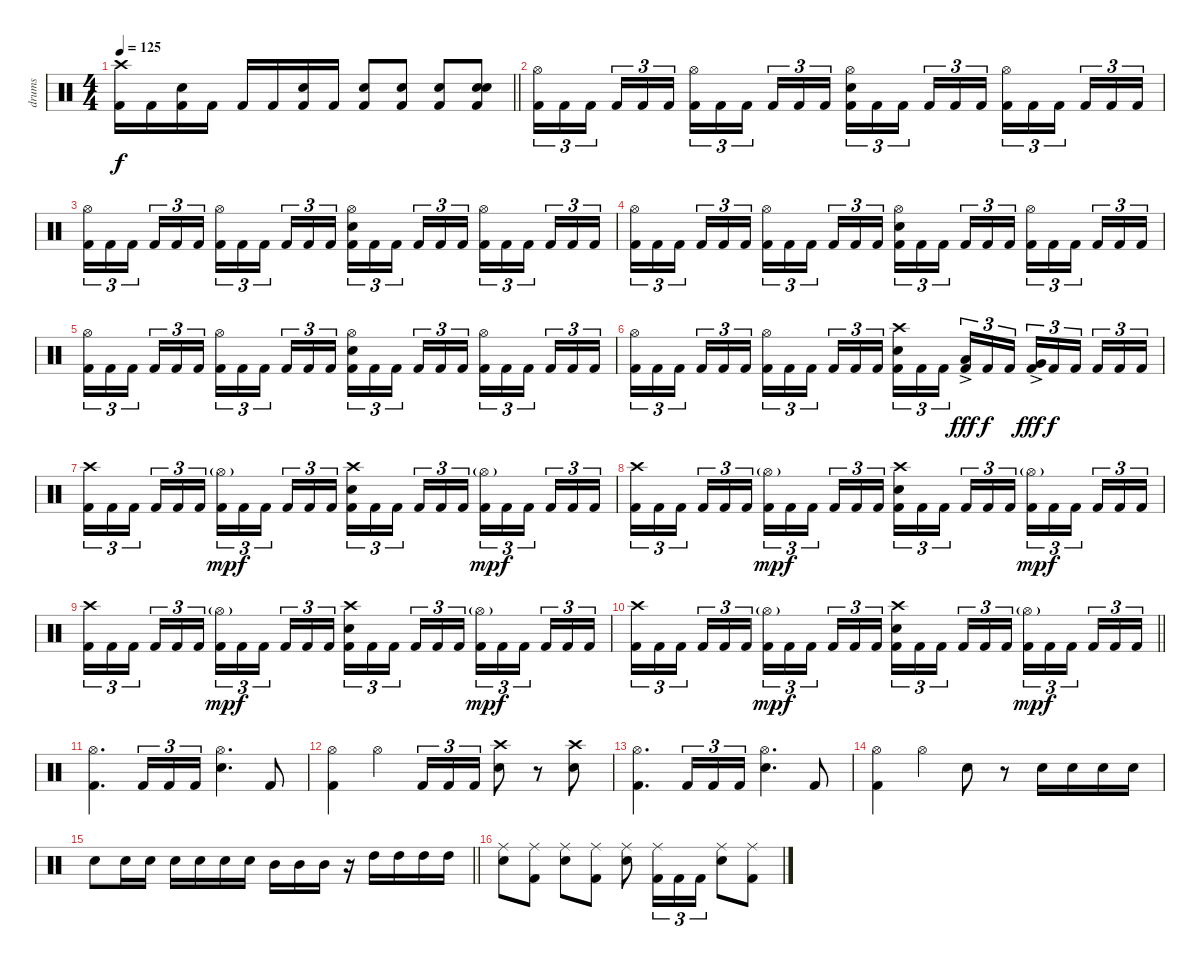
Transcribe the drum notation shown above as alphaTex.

\track ("drums" "drums") {instrument percussion}
\staff {score}
\articulation defaults
\ts (4 4)
\tempo 125
\clef neutral
\barLineRight lightlight
\ks c
("Crash high (hit)" "Kick (hit) 2").16{dy f} "Kick (hit) 2".16 ("Snare (hit) 2" "Kick (hit) 2").16 "Kick (hit) 2".16 "Kick (hit) 2".16 "Kick (hit) 2".16 ("Snare (hit) 2" "Kick (hit) 2").16 "Kick (hit) 2".16 ("Snare (hit) 2" "Kick (hit) 2").8 ("Snare (hit) 2" "Kick (hit) 2").8 ("Snare (hit) 2" "Kick (hit) 2").8 ("Snare (hit) 2" "Snare (hit) 2" "Kick (hit) 2").8 |
("Hi-Hat (open)" "Kick (hit) 2").16{tu (3 2)} "Kick (hit) 2".16{tu (3 2)} "Kick (hit) 2".16{tu (3 2) beam splitsecondary} "Kick (hit) 2".16{tu (3 2)} "Kick (hit) 2".16{tu (3 2)} "Kick (hit) 2".16{tu (3 2)} ("Hi-Hat (open)" "Kick (hit) 2").16{tu (3 2)} "Kick (hit) 2".16{tu (3 2)} "Kick (hit) 2".16{tu (3 2) beam splitsecondary} "Kick (hit) 2".16{tu (3 2)} "Kick (hit) 2".16{tu (3 2)} "Kick (hit) 2".16{tu (3 2)} ("Hi-Hat (open)" "Snare (hit) 2" "Kick (hit) 2").16{tu (3 2)} "Kick (hit) 2".16{tu (3 2)} "Kick (hit) 2".16{tu (3 2) beam splitsecondary} "Kick (hit) 2".16{tu (3 2)} "Kick (hit) 2".16{tu (3 2)} "Kick (hit) 2".16{tu (3 2)} ("Hi-Hat (open)" "Kick (hit) 2").16{tu (3 2)} "Kick (hit) 2".16{tu (3 2)} "Kick (hit) 2".16{tu (3 2) beam splitsecondary} "Kick (hit) 2".16{tu (3 2)} "Kick (hit) 2".16{tu (3 2)} "Kick (hit) 2".16{tu (3 2)} |
("Hi-Hat (open)" "Kick (hit) 2").16{tu (3 2)} "Kick (hit) 2".16{tu (3 2)} "Kick (hit) 2".16{tu (3 2) beam splitsecondary} "Kick (hit) 2".16{tu (3 2)} "Kick (hit) 2".16{tu (3 2)} "Kick (hit) 2".16{tu (3 2)} ("Hi-Hat (open)" "Kick (hit) 2").16{tu (3 2)} "Kick (hit) 2".16{tu (3 2)} "Kick (hit) 2".16{tu (3 2) beam splitsecondary} "Kick (hit) 2".16{tu (3 2)} "Kick (hit) 2".16{tu (3 2)} "Kick (hit) 2".16{tu (3 2)} ("Hi-Hat (open)" "Snare (hit) 2" "Kick (hit) 2").16{tu (3 2)} "Kick (hit) 2".16{tu (3 2)} "Kick (hit) 2".16{tu (3 2) beam splitsecondary} "Kick (hit) 2".16{tu (3 2)} "Kick (hit) 2".16{tu (3 2)} "Kick (hit) 2".16{tu (3 2)} ("Hi-Hat (open)" "Kick (hit) 2").16{tu (3 2)} "Kick (hit) 2".16{tu (3 2)} "Kick (hit) 2".16{tu (3 2) beam splitsecondary} "Kick (hit) 2".16{tu (3 2)} "Kick (hit) 2".16{tu (3 2)} "Kick (hit) 2".16{tu (3 2)} |
("Hi-Hat (open)" "Kick (hit) 2").16{tu (3 2)} "Kick (hit) 2".16{tu (3 2)} "Kick (hit) 2".16{tu (3 2) beam splitsecondary} "Kick (hit) 2".16{tu (3 2)} "Kick (hit) 2".16{tu (3 2)} "Kick (hit) 2".16{tu (3 2)} ("Hi-Hat (open)" "Kick (hit) 2").16{tu (3 2)} "Kick (hit) 2".16{tu (3 2)} "Kick (hit) 2".16{tu (3 2) beam splitsecondary} "Kick (hit) 2".16{tu (3 2)} "Kick (hit) 2".16{tu (3 2)} "Kick (hit) 2".16{tu (3 2)} ("Hi-Hat (open)" "Snare (hit) 2" "Kick (hit) 2").16{tu (3 2)} "Kick (hit) 2".16{tu (3 2)} "Kick (hit) 2".16{tu (3 2) beam splitsecondary} "Kick (hit) 2".16{tu (3 2)} "Kick (hit) 2".16{tu (3 2)} "Kick (hit) 2".16{tu (3 2)} ("Hi-Hat (open)" "Kick (hit) 2").16{tu (3 2)} "Kick (hit) 2".16{tu (3 2)} "Kick (hit) 2".16{tu (3 2) beam splitsecondary} "Kick (hit) 2".16{tu (3 2)} "Kick (hit) 2".16{tu (3 2)} "Kick (hit) 2".16{tu (3 2)} |
("Hi-Hat (open)" "Kick (hit) 2").16{tu (3 2)} "Kick (hit) 2".16{tu (3 2)} "Kick (hit) 2".16{tu (3 2) beam splitsecondary} "Kick (hit) 2".16{tu (3 2)} "Kick (hit) 2".16{tu (3 2)} "Kick (hit) 2".16{tu (3 2)} ("Hi-Hat (open)" "Kick (hit) 2").16{tu (3 2)} "Kick (hit) 2".16{tu (3 2)} "Kick (hit) 2".16{tu (3 2) beam splitsecondary} "Kick (hit) 2".16{tu (3 2)} "Kick (hit) 2".16{tu (3 2)} "Kick (hit) 2".16{tu (3 2)} ("Hi-Hat (open)" "Snare (hit) 2" "Kick (hit) 2").16{tu (3 2)} "Kick (hit) 2".16{tu (3 2)} "Kick (hit) 2".16{tu (3 2) beam splitsecondary} "Kick (hit) 2".16{tu (3 2)} "Kick (hit) 2".16{tu (3 2)} "Kick (hit) 2".16{tu (3 2)} ("Hi-Hat (open)" "Kick (hit) 2").16{tu (3 2)} "Kick (hit) 2".16{tu (3 2)} "Kick (hit) 2".16{tu (3 2) beam splitsecondary} "Kick (hit) 2".16{tu (3 2)} "Kick (hit) 2".16{tu (3 2)} "Kick (hit) 2".16{tu (3 2)} |
("Hi-Hat (open)" "Kick (hit) 2").16{tu (3 2)} "Kick (hit) 2".16{tu (3 2)} "Kick (hit) 2".16{tu (3 2) beam splitsecondary} "Kick (hit) 2".16{tu (3 2)} "Kick (hit) 2".16{tu (3 2)} "Kick (hit) 2".16{tu (3 2)} ("Hi-Hat (open)" "Kick (hit) 2").16{tu (3 2)} "Kick (hit) 2".16{tu (3 2)} "Kick (hit) 2".16{tu (3 2) beam splitsecondary} "Kick (hit) 2".16{tu (3 2)} "Kick (hit) 2".16{tu (3 2)} "Kick (hit) 2".16{tu (3 2)} ("Crash high (hit)" "Snare (hit) 2" "Kick (hit) 2").16{tu (3 2)} "Kick (hit) 2".16{tu (3 2)} "Kick (hit) 2".16{tu (3 2) beam splitsecondary} ("Low Tom (hit)"{ac} "Kick (hit) 2").16{tu (3 2) dy fff} "Kick (hit) 2".16{tu (3 2) dy f} "Kick (hit) 2".16{tu (3 2)} ("Very Low Tom (hit)"{ac} "Kick (hit) 2").16{tu (3 2) dy fff} "Kick (hit) 2".16{tu (3 2) dy f} "Kick (hit) 2".16{tu (3 2) beam splitsecondary} "Kick (hit) 2".16{tu (3 2)} "Kick (hit) 2".16{tu (3 2)} "Kick (hit) 2".16{tu (3 2)} |
("Crash high (hit)" "Kick (hit) 2").16{tu (3 2)} "Kick (hit) 2".16{tu (3 2)} "Kick (hit) 2".16{tu (3 2) beam splitsecondary} "Kick (hit) 2".16{tu (3 2)} "Kick (hit) 2".16{tu (3 2)} "Kick (hit) 2".16{tu (3 2)} ("Hi-Hat (open)"{g} "Kick (hit) 2").16{tu (3 2) dy mp} "Kick (hit) 2".16{tu (3 2) dy f} "Kick (hit) 2".16{tu (3 2) beam splitsecondary} "Kick (hit) 2".16{tu (3 2)} "Kick (hit) 2".16{tu (3 2)} "Kick (hit) 2".16{tu (3 2)} ("Crash high (hit)" "Snare (hit) 2" "Kick (hit) 2").16{tu (3 2)} "Kick (hit) 2".16{tu (3 2)} "Kick (hit) 2".16{tu (3 2) beam splitsecondary} "Kick (hit) 2".16{tu (3 2)} "Kick (hit) 2".16{tu (3 2)} "Kick (hit) 2".16{tu (3 2)} ("Hi-Hat (open)"{g} "Kick (hit) 2").16{tu (3 2) dy mp} "Kick (hit) 2".16{tu (3 2) dy f} "Kick (hit) 2".16{tu (3 2) beam splitsecondary} "Kick (hit) 2".16{tu (3 2)} "Kick (hit) 2".16{tu (3 2)} "Kick (hit) 2".16{tu (3 2)} |
("Crash high (hit)" "Kick (hit) 2").16{tu (3 2)} "Kick (hit) 2".16{tu (3 2)} "Kick (hit) 2".16{tu (3 2) beam splitsecondary} "Kick (hit) 2".16{tu (3 2)} "Kick (hit) 2".16{tu (3 2)} "Kick (hit) 2".16{tu (3 2)} ("Hi-Hat (open)"{g} "Kick (hit) 2").16{tu (3 2) dy mp} "Kick (hit) 2".16{tu (3 2) dy f} "Kick (hit) 2".16{tu (3 2) beam splitsecondary} "Kick (hit) 2".16{tu (3 2)} "Kick (hit) 2".16{tu (3 2)} "Kick (hit) 2".16{tu (3 2)} ("Crash high (hit)" "Snare (hit) 2" "Kick (hit) 2").16{tu (3 2)} "Kick (hit) 2".16{tu (3 2)} "Kick (hit) 2".16{tu (3 2) beam splitsecondary} "Kick (hit) 2".16{tu (3 2)} "Kick (hit) 2".16{tu (3 2)} "Kick (hit) 2".16{tu (3 2)} ("Hi-Hat (open)"{g} "Kick (hit) 2").16{tu (3 2) dy mp} "Kick (hit) 2".16{tu (3 2) dy f} "Kick (hit) 2".16{tu (3 2) beam splitsecondary} "Kick (hit) 2".16{tu (3 2)} "Kick (hit) 2".16{tu (3 2)} "Kick (hit) 2".16{tu (3 2)} |
("Crash high (hit)" "Kick (hit) 2").16{tu (3 2)} "Kick (hit) 2".16{tu (3 2)} "Kick (hit) 2".16{tu (3 2) beam splitsecondary} "Kick (hit) 2".16{tu (3 2)} "Kick (hit) 2".16{tu (3 2)} "Kick (hit) 2".16{tu (3 2)} ("Hi-Hat (open)"{g} "Kick (hit) 2").16{tu (3 2) dy mp} "Kick (hit) 2".16{tu (3 2) dy f} "Kick (hit) 2".16{tu (3 2) beam splitsecondary} "Kick (hit) 2".16{tu (3 2)} "Kick (hit) 2".16{tu (3 2)} "Kick (hit) 2".16{tu (3 2)} ("Crash high (hit)" "Snare (hit) 2" "Kick (hit) 2").16{tu (3 2)} "Kick (hit) 2".16{tu (3 2)} "Kick (hit) 2".16{tu (3 2) beam splitsecondary} "Kick (hit) 2".16{tu (3 2)} "Kick (hit) 2".16{tu (3 2)} "Kick (hit) 2".16{tu (3 2)} ("Hi-Hat (open)"{g} "Kick (hit) 2").16{tu (3 2) dy mp} "Kick (hit) 2".16{tu (3 2) dy f} "Kick (hit) 2".16{tu (3 2) beam splitsecondary} "Kick (hit) 2".16{tu (3 2)} "Kick (hit) 2".16{tu (3 2)} "Kick (hit) 2".16{tu (3 2)} |
\barLineRight lightlight
("Crash high (hit)" "Kick (hit) 2").16{tu (3 2)} "Kick (hit) 2".16{tu (3 2)} "Kick (hit) 2".16{tu (3 2) beam splitsecondary} "Kick (hit) 2".16{tu (3 2)} "Kick (hit) 2".16{tu (3 2)} "Kick (hit) 2".16{tu (3 2)} ("Hi-Hat (open)"{g} "Kick (hit) 2").16{tu (3 2) dy mp} "Kick (hit) 2".16{tu (3 2) dy f} "Kick (hit) 2".16{tu (3 2) beam splitsecondary} "Kick (hit) 2".16{tu (3 2)} "Kick (hit) 2".16{tu (3 2)} "Kick (hit) 2".16{tu (3 2)} ("Crash high (hit)" "Snare (hit) 2" "Kick (hit) 2").16{tu (3 2)} "Kick (hit) 2".16{tu (3 2)} "Kick (hit) 2".16{tu (3 2) beam splitsecondary} "Kick (hit) 2".16{tu (3 2)} "Kick (hit) 2".16{tu (3 2)} "Kick (hit) 2".16{tu (3 2)} ("Hi-Hat (open)"{g} "Kick (hit) 2").16{tu (3 2) dy mp} "Kick (hit) 2".16{tu (3 2) dy f} "Kick (hit) 2".16{tu (3 2) beam splitsecondary} "Kick (hit) 2".16{tu (3 2)} "Kick (hit) 2".16{tu (3 2)} "Kick (hit) 2".16{tu (3 2)} |
("Hi-Hat (open)" "Kick (hit) 2").4{d} "Kick (hit) 2".16{tu (3 2)} "Kick (hit) 2".16{tu (3 2)} "Kick (hit) 2".16{tu (3 2)} ("Hi-Hat (open)" "Snare (hit) 2").4{d} "Kick (hit) 2".8 |
("Hi-Hat (open)" "Kick (hit) 2").4 "Hi-Hat (open)".4 "Kick (hit) 2".16{tu (3 2)} "Kick (hit) 2".16{tu (3 2)} "Kick (hit) 2".16{tu (3 2)} ("Crash high (hit)" "Snare (hit) 2").8 r.8 ("Crash high (hit)" "Snare (hit) 2").8 |
("Hi-Hat (open)" "Kick (hit) 2").4{d} "Kick (hit) 2".16{tu (3 2)} "Kick (hit) 2".16{tu (3 2)} "Kick (hit) 2".16{tu (3 2)} ("Hi-Hat (open)" "Snare (hit) 2").4{d} "Kick (hit) 2".8 |
("Hi-Hat (open)" "Kick (hit) 2").4 "Hi-Hat (open)".4 "Snare (hit) 2".8 r.8 "Snare (hit) 2".16 "Snare (hit) 2".16 "Snare (hit) 2".16 "Snare (hit) 2".16 |
\barLineRight lightlight "Snare (hit) 2".8 "Snare (hit) 2".16 "Snare (hit) 2".16 "Snare (hit) 2".16 "Snare (hit) 2".16 "Snare (hit) 2".16 "Snare (hit) 2".16 "Mid Tom (hit)".16 "Mid Tom (hit)".16 "Mid Tom (hit)".16
r.16 "High Tom (hit)".16 "High Tom (hit)".16 "High Tom (hit)".16 "High Tom (hit)".16 |
("Ride (middle)" "Snare (hit) 2").8 ("Ride (middle)" "Kick (hit) 2").8 ("Ride (middle)" "Snare (hit) 2").8 ("Ride (middle)" "Kick (hit) 2").8 ("Ride (middle)" "Snare (hit) 2").8 ("Ride (middle)" "Kick (hit) 2").16{tu (3 2)} "Kick (hit) 2".16{tu (3 2)} "Kick (hit) 2".16{tu (3 2)} ("Ride (middle)" "Snare (hit) 2").8 ("Ride (middle)" "Kick (hit) 2").8
